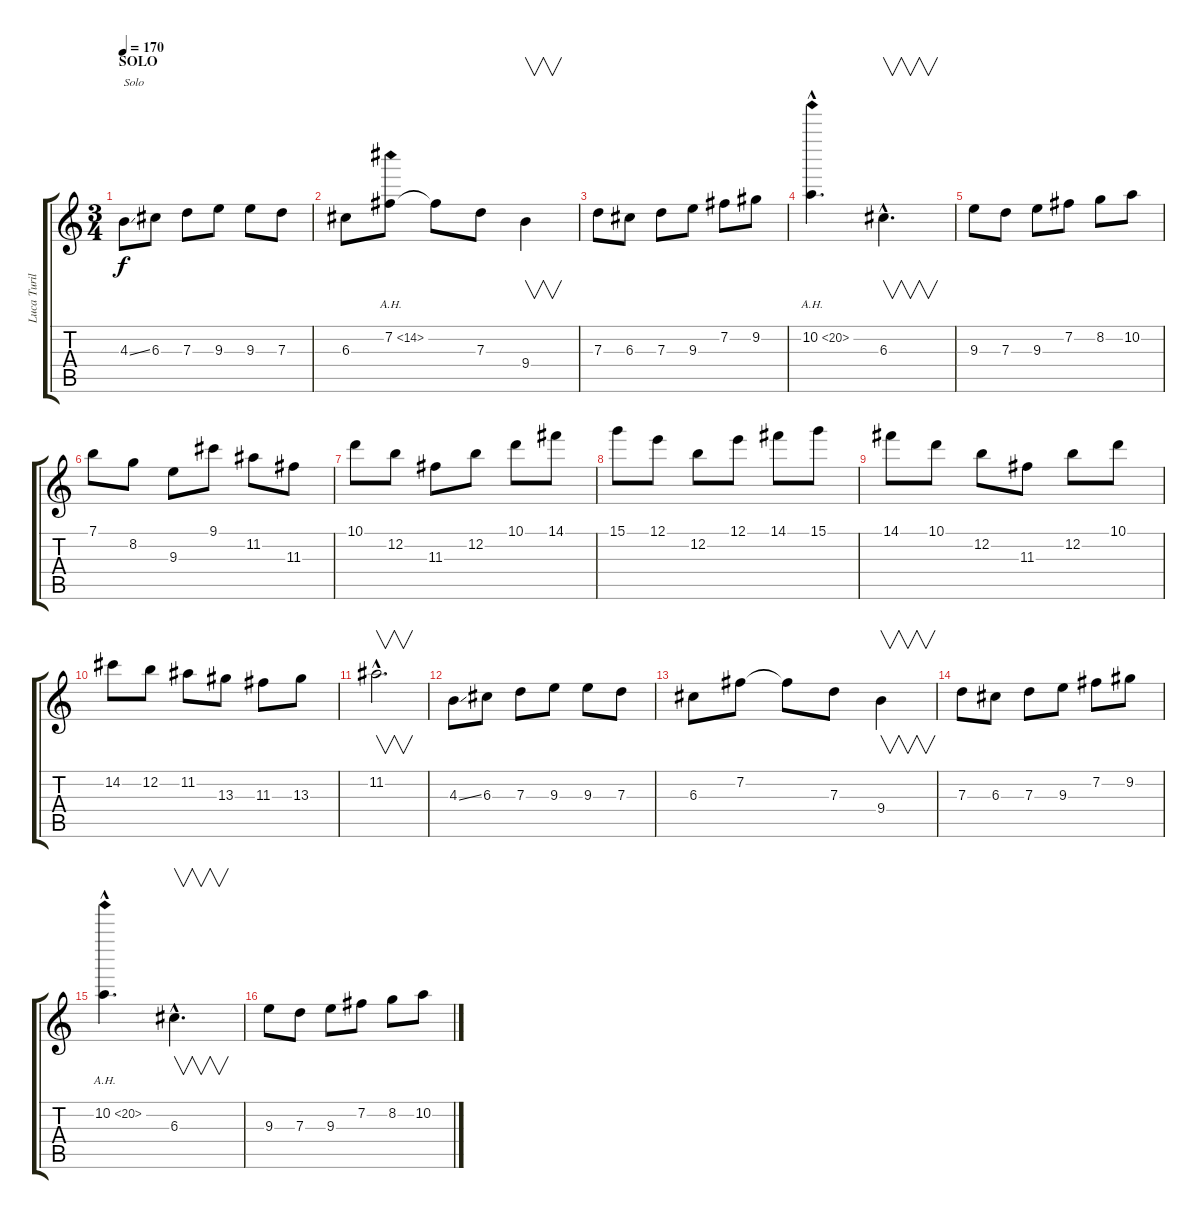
\track ("Luca Turilli - Lead Guitar" "Luca Turil") {instrument distortionguitar}
\staff {score tabs}
\tuning (E4 B3 G3 D3 A2 E2) {hide}
\ts (3 4)
\section ("" "SOLO")
\tempo 170
\clef g2
\ks c
4.3{ss}.8{txt "Solo" dy f} 6.3.8 7.3.8 9.3.8 9.3.8 7.3.8 |
6.3.8 7.2{ah 7}.8 7.2{t}.8 7.3.8 9.4.4{v} |
7.3.8 6.3.8 7.3.8 9.3.8 7.2.8 9.2.8 |
10.2{ah 10 hac}.4{d} 6.3{hac}.4{v d} |
9.3.8 7.3.8 9.3.8 7.2.8 8.2.8 10.2.8 |
7.1.8 8.2.8 9.3.8 9.1.8 11.2.8 11.3.8 |
10.1.8 12.2.8 11.3.8 12.2.8 10.1.8 14.1.8 |
15.1.8 12.1.8 12.2.8 12.1.8 14.1.8 15.1.8 |
14.1.8 10.1.8 12.2.8 11.3.8 12.2.8 10.1.8 |
14.2.8 12.2.8 11.2.8 13.3.8 11.3.8 13.3.8 |
11.2{hac}.2{v d} |
4.3{ss}.8 6.3.8 7.3.8 9.3.8 9.3.8 7.3.8 |
6.3.8 7.2.8 7.2{t}.8 7.3.8 9.4.4{v} |
7.3.8 6.3.8 7.3.8 9.3.8 7.2.8 9.2.8 |
10.2{ah 10 hac}.4{d} 6.3{hac}.4{v d} |
9.3.8 7.3.8 9.3.8 7.2.8 8.2.8 10.2.8
